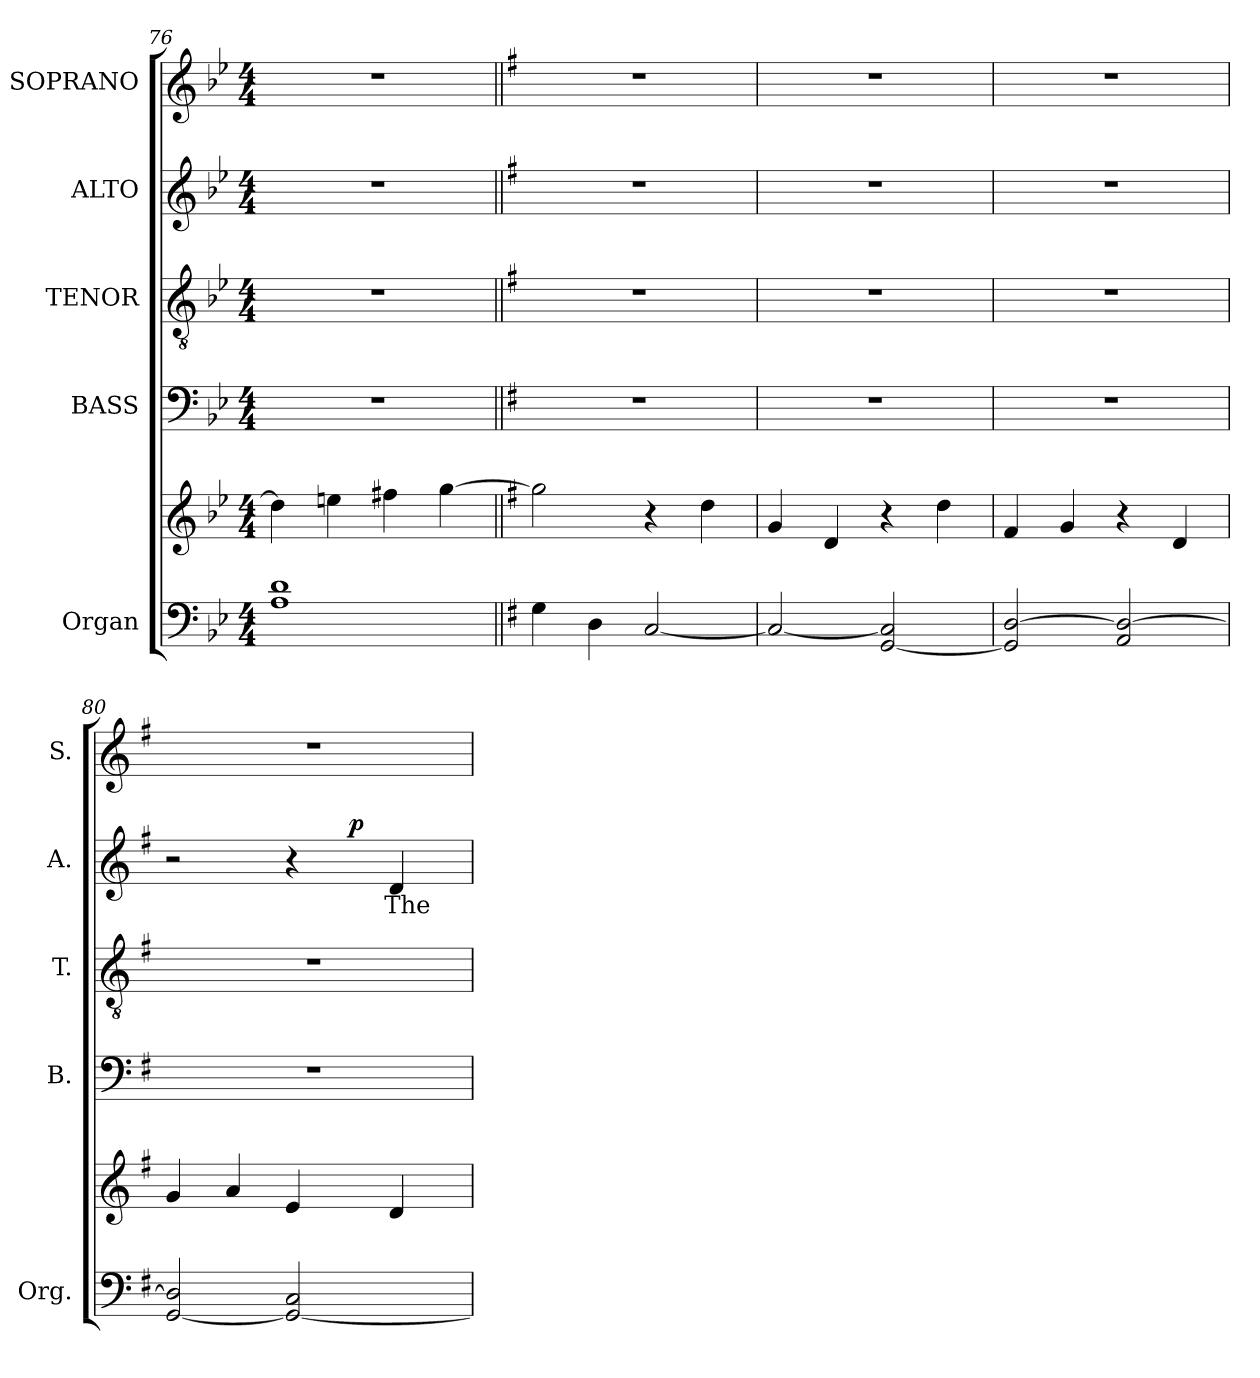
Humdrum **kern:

**kern	**kern	**kern	**kern	**kern	**text	**dynam	**kern
*part5	*part5	*part4	*part3	*part2	*part2	*part2	*part1
*staff6	*staff5	*staff4	*staff3	*staff2	*staff2	*staff2	*staff1
*I"Organ	*	*I"BASS	*I"TENOR	*I"ALTO	*	*	*I"SOPRANO
*I'Org.	*	*I'B.	*I'T.	*I'A.	*	*	*I'S.
*clefF4	*clefG2	*clefF4	*clefGv2	*clefG2	*	*	*clefG2
*	*	*	*ITrd7c12	*	*	*	*
*k[b-e-]	*k[b-e-]	*k[b-e-]	*k[b-e-]	*k[b-e-]	*	*	*k[b-e-]
*B-:	*B-:	*B-:	*B-:	*B-:	*	*	*B-:
*M4/4	*M4/4	*M4/4	*M4/4	*M4/4	*	*	*M4/4
=76	=76	=76	=76	=76	=76	=76	=76
1Ai 1di	4ddi\]	1r	1r	1r	.	.	1r
.	4eeni\	.	.	.	.	.	.
.	4ff#Xi\	.	.	.	.	.	.
.	[4ggi\	.	.	.	.	.	.
=77||	=77||	=77||	=77||	=77||	=77||	=77||	=77||
*k[f#]	*k[f#]	*k[f#]	*k[f#]	*k[f#]	*	*	*k[f#]
*G:	*G:	*G:	*G:	*G:	*	*	*G:
*	*MM100	*	*	*MM100	*	*	*MM100
4Gi\	2ggi\]	1r	1r	1r	.	.	1r
4Di\	.	.	.	.	.	.	.
[2Ci/	4r	.	.	.	.	.	.
.	4ddi\	.	.	.	.	.	.
=78	=78	=78	=78	=78	=78	=78	=78
2Ci/_	4gi/	1r	1r	1r	.	.	1r
.	4di/	.	.	.	.	.	.
[2GGi/ 2Ci]	4r	.	.	.	.	.	.
.	4ddi\	.	.	.	.	.	.
=79	=79	=79	=79	=79	=79	=79	=79
2GGi/] [2Di	4f#i/	1r	1r	1r	.	.	1r
.	4gi/	.	.	.	.	.	.
2AAi/ 2Di_	4r	.	.	.	.	.	.
.	4di/	.	.	.	.	.	.
=80	=80	=80	=80	=80	=80	=80	=80
*	*	*	*	*^	*	*	*
[2GGi/ 2Di]	4gi/	1r	1r	2r	2ryy	.	.	1r
.	4ai/	.	.	.	.	.	.	.
2GGi/_ 2Ci	4ei/	.	.	4r	16ryy	.	.	.
.	.	.	.	.	32ryy	.	.	.
.	.	.	.	.	64ryy	.	.	.
.	.	.	.	.	128ryy	.	.	.
.	.	.	.	.	512ryy	.	.	.
.	.	.	.	.	4ryy	.	p	.
!	!	!	!	!	!	!LO:LY:b:color=#000000	!	!
.	4di/	.	.	4di/	.	The	.	.
.	.	.	.	.	8ryy	.	.	.
.	.	.	.	.	256.ryy	.	.	.
*	*	*	*	*v	*v	*	*	*
=	=	=	=	=	=	=	=
*-	*-	*-	*-	*-	*-	*-	*-
